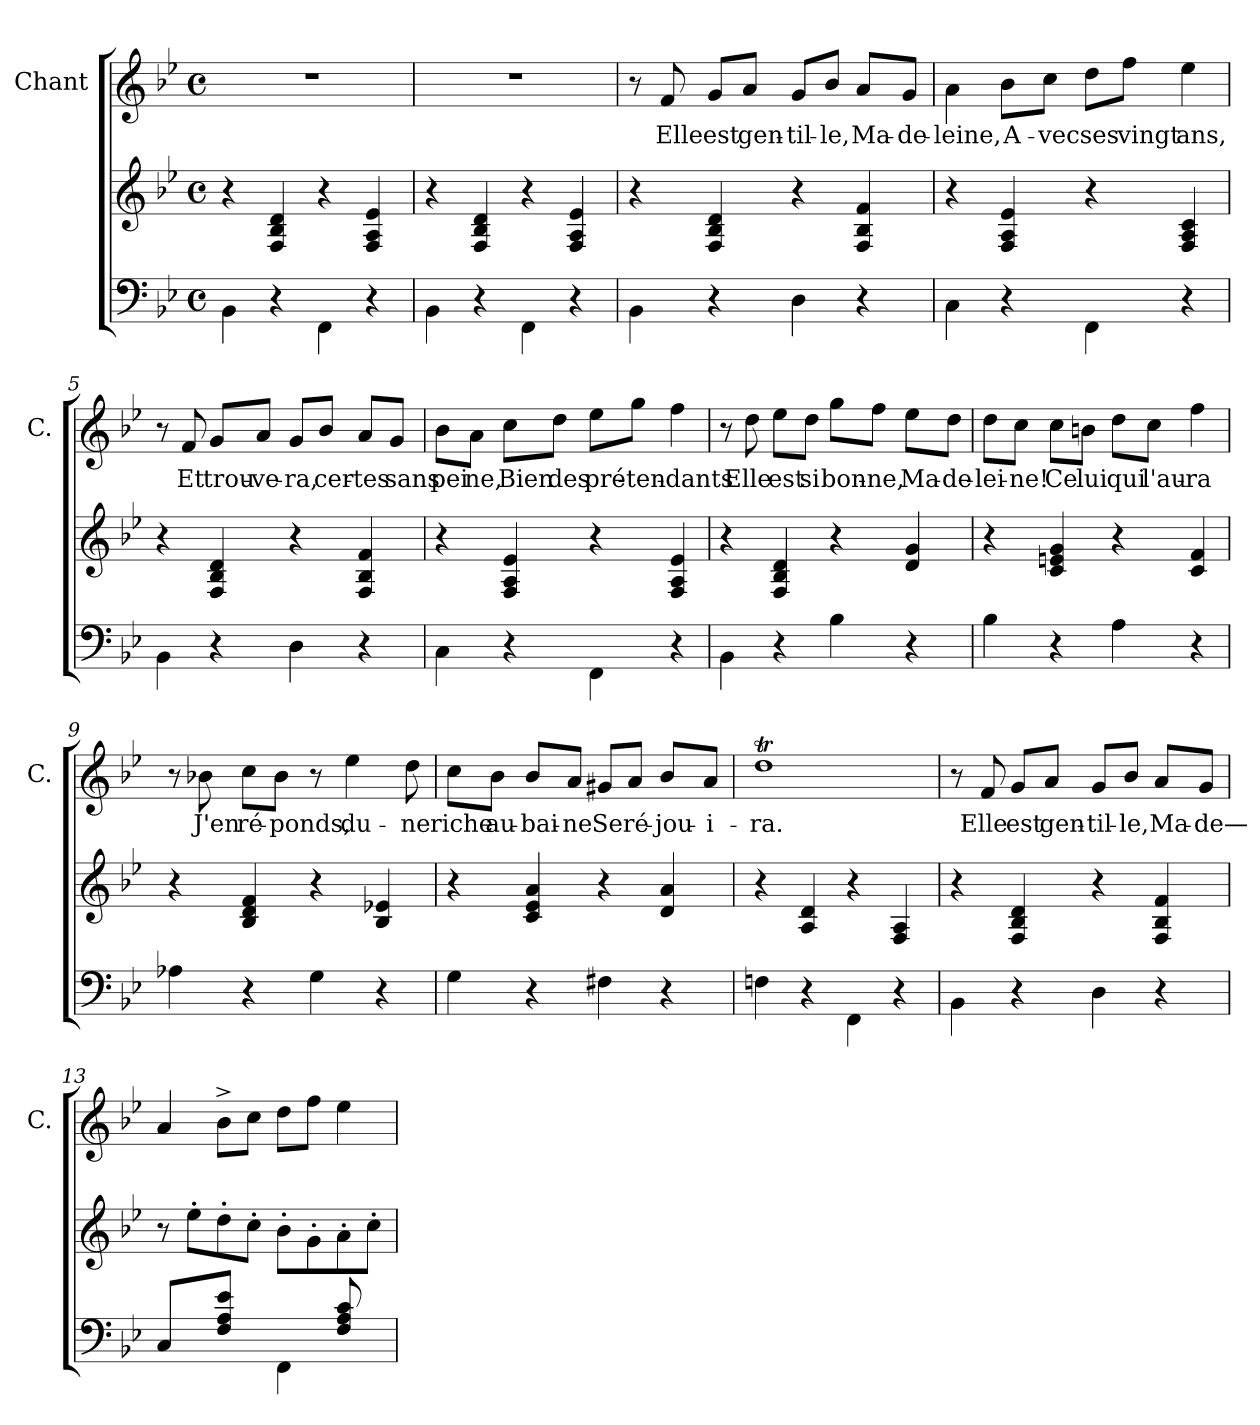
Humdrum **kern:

**kern	**kern	**kern	**text
*part3	*part2	*part1	*part1
*staff3	*staff2	*staff1	*staff1
*	*	*I"Chant	*
*	*	*I'C.	*
*clefF4	*clefG2	*clefG2	*
*k[b-e-]	*k[b-e-]	*k[b-e-]	*
*M4/4	*M4/4	*M4/4	*
*met(c)	*met(c)	*met(c)	*
=1	=1	=1	=1
4BB-i\	4r	1r	.
4r	4dj/ 4B-j/ 4Fj/	.	.
4FFi\	4r	.	.
4r	4e-j/ 4Aj/ 4Fj/	.	.
=2	=2	=2	=2
4BB-i\	4r	1r	.
4r	4dj/ 4B-j/ 4Fj/	.	.
4FFi\	4r	.	.
4r	4e-j/ 4Aj/ 4Fj/	.	.
=3	=3	=3	=3
4BB-i\	4r	8r	.
.	.	8fj/	Elle
4r	4dj/ 4B-j/ 4Fj/	8gj/L	est
.	.	8aj/J	gen-
4Di\	4r	8gj/L	til-
.	.	8b-j/J	le,
4r	4fj/ 4B-j/ 4Fj/	8aj/L	Ma-
.	.	8gj/J	de-
!!LO:LB:g=z
=4	=4	=4	=4
4Ci\	4r	4aj\	leine,
4r	4e-j/ 4Aj/ 4Fj/	8b-j\L	A-
.	.	8ccj\J	vec
4FFi\	4r	8ddj\L	ses
.	.	8ffj\J	vingt
4r	4cj/ 4Aj/ 4Fj/	4ee-j\	ans,
=5	=5	=5	=5
4BB-i\	4r	8r	.
.	.	8fj/	Et
4r	4dj/ 4B-j/ 4Fj/	8gj/L	trou-
.	.	8aj/J	ve-
4Di\	4r	8gj/L	ra,
.	.	8b-j/J	cer-
4r	4fj/ 4B-j/ 4Fj/	8aj/L	tes
.	.	8gj/J	sans
=6	=6	=6	=6
4Ci\	4r	8b-j\L	pei
.	.	8aj\J	ne,
4r	4e-j/ 4Aj/ 4Fj/	8ccj\L	Bien
.	.	8ddj\J	des
4FFi\	4r	8ee-j\L	pré-
.	.	8ggj\J	ten-
4r	4e-j/ 4Aj/ 4Fj/	4ffj\	dants
!!LO:LB:g=z
=7	=7	=7	=7
4BB-i\	4r	8r	.
.	.	8ddj\	Elle
4r	4dj/ 4B-j/ 4Fj/	8ee-j\L	est
.	.	8ddj\J	si
4B-i\	4r	8ggj\L	bon-
.	.	8ffj\J	ne,
4r	4gj/ 4dj/	8ee-j\L	Ma-
.	.	8ddj\J	de-
=8	=8	=8	=8
4B-i\	4r	8ddj\L	lei-
.	.	8ccj\J	ne!
4r	4gj/ 4enj/ 4cj/	8ccj\L	Ce
.	.	8bnj\J	lui
4Ai\	4r	8ddj\L	qui
.	.	8ccj\J	l'au-
4r	4fj/ 4cj/	4ffj\	ra
=9	=9	=9	=9
4A-Xi\	4r	8r	.
.	.	8b-Xj\	J'en
4r	4fj/ 4dj/ 4B-j/	8ccj\L	ré-
.	.	8b-j\J	ponds,
4Gi\	4r	8r	.
.	.	4ee-j\	du-
4r	4e-Xj/ 4B-j/	.	.
.	.	8ddj\	ne
!!LO:PB:g=z
=10	=10	=10	=10
4Gi\	4r	8ccj\L	riche
.	.	8b-j\J	au-
4r	4cj/ 4aj/ 4e-j/	8b-j/L	bai-
.	.	8aj/J	ne
4F#Xi\	4r	8g#Xj/L	Se
.	.	8aj/J	ré-
4r	4aj/ 4dj/	8b-j/L	jou-
.	.	8aj/J	i-
=11	=11	=11	=11
4Fni\	4r	1ddtj/	ra.
4r	4dj/ 4Aj/	.	.
4FFi\	4r	.	.
4r	4Aj/ 4Fj/	.	.
=12	=12	=12	=12
4BB-i\	4r	8r	.
.	.	8fj/	Elle
4r	4dj/ 4B-j/ 4Fj/	8gj/L	est
.	.	8aj/J	gen-
4Di\	4r	8gj/L	til-
.	.	8b-j/J	le,
4r	4fj/ 4B-j/ 4Fj/	8aj/L	Ma-
.	.	8gj/J	de—
!!LO:LB:g=z
=13	=13	=13	=13
4Ci\	8r	4aj/	.
.	8ee-'>j\L	.	.
8e-i/ 8Ai/ 8Fi/J	8dd'>j\	8b-^<j\L	.
8ryy	8cc'>j\J	8ccj\J	.
4FFi\	8b-'>j\L	8ddj\L	.
.	8g'>j\	8ffj\J	.
8ci/ 8Ai/ 8Fi/	8a'>j\	4ee-j\	.
8ryy	8cc'>j\J	.	.
=	=	=	=
*-	*-	*-	*-
